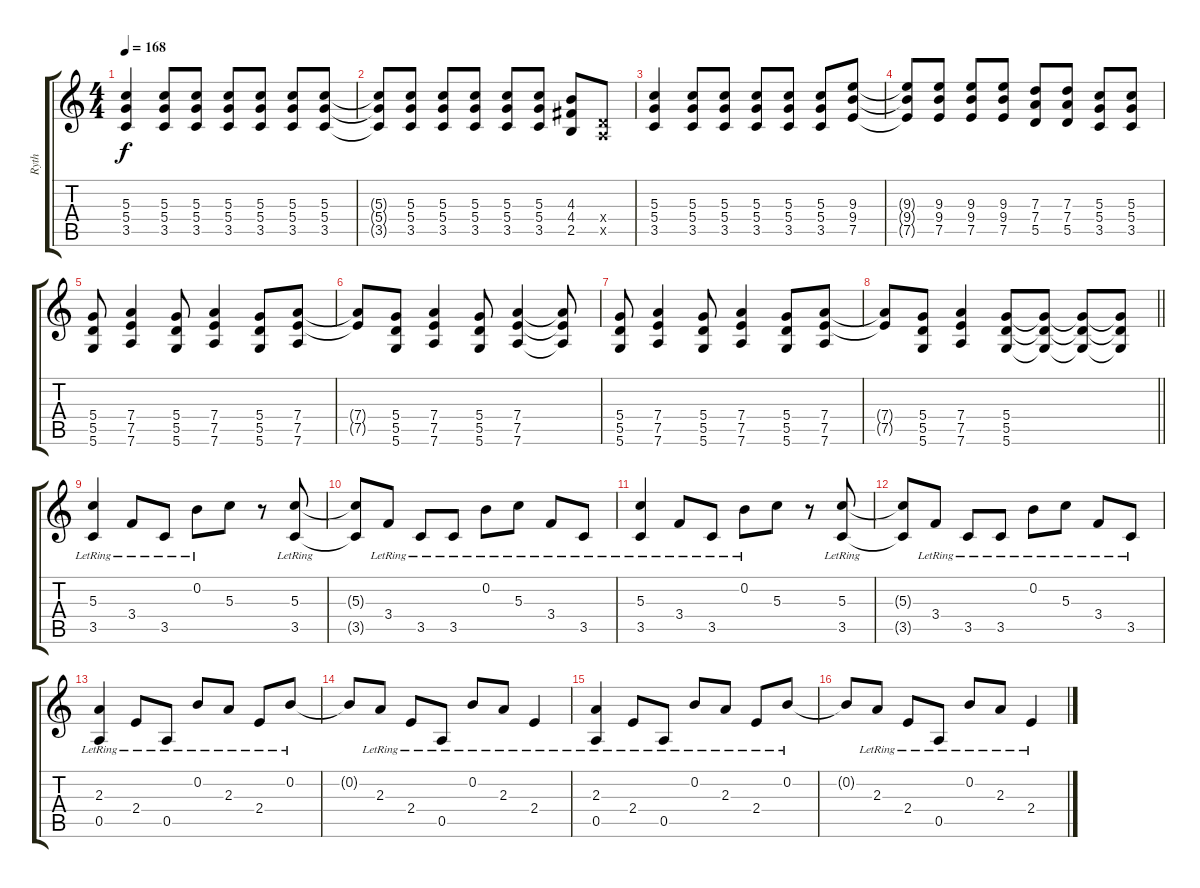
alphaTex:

\track ("Ryth" "Ryth") {instrument electricguitarclean}
\staff {score tabs}
\tuning (E4 B3 G3 D3 A2 D2) {hide}
\ts (4 4)
\tempo 168
\clef g2
\ks c
(5.3 5.4 3.5).4{dy f} (5.3 5.4 3.5).8 (5.3 5.4 3.5).8 (5.3 5.4 3.5).8 (5.3 5.4 3.5).8 (5.3 5.4 3.5).8 (5.3 5.4 3.5).8 |
(5.3{t} 5.4{t} 3.5{t}).8 (5.3 5.4 3.5).8 (5.3 5.4 3.5).8 (5.3 5.4 3.5).8 (5.3 5.4 3.5).8 (5.3 5.4 3.5).8 (4.3 4.4 2.5).8 (0.4{x} 0.5{x}).8 |
(5.3 5.4 3.5).4 (5.3 5.4 3.5).8 (5.3 5.4 3.5).8 (5.3 5.4 3.5).8 (5.3 5.4 3.5).8 (5.3 5.4 3.5).8 (9.3 9.4 7.5).8 |
(9.3{t} 9.4{t} 7.5{t}).8 (9.3 9.4 7.5).8 (9.3 9.4 7.5).8 (9.3 9.4 7.5).8 (7.3 7.4 5.5).8 (7.3 7.4 5.5).8 (5.3 5.4 3.5).8 (5.3 5.4 3.5).8 |
(5.4 5.5 5.6).8 (7.4 7.5 7.6).4 (5.4 5.5 5.6).8 (7.4 7.5 7.6).4 (5.4 5.5 5.6).8 (7.4 7.5 7.6).8 |
(7.4{t} 7.5{t}).8 (5.4 5.5 5.6).8 (7.4 7.5 7.6).4 (5.4 5.5 5.6).8 (7.4 7.5 7.6).4 (7.4{t} 7.5{t} 7.6{t}).8 |
(5.4 5.5 5.6).8 (7.4 7.5 7.6).4 (5.4 5.5 5.6).8 (7.4 7.5 7.6).4 (5.4 5.5 5.6).8 (7.4 7.5 7.6).8 |
\barLineRight lightlight
(7.4{t} 7.5{t}).8 (5.4 5.5 5.6).8 (7.4 7.5 7.6).4 (5.4 5.5 5.6).8 (5.4{t} 5.5{t} 5.6{t}).8 (5.4{t} 5.5{t} 5.6{t}).8 (5.4{t} 5.5{t} 5.6{t}).8 |
\section ("" "")
(5.3{lr} 3.5{lr}).4{instrument electricguitarclean} 3.4{lr}.8 3.5{lr}.8 0.2{lr}.8 5.3.8 r.8 (5.3{lr} 3.5{lr}).8 |
(5.3{t} 3.5{t}).8 3.4{lr}.8 3.5{lr}.8 3.5{lr}.8 0.2{lr}.8 5.3{lr}.8 3.4{lr}.8 3.5{lr}.8 |
(5.3{lr} 3.5{lr}).4 3.4{lr}.8 3.5{lr}.8 0.2{lr}.8 5.3.8 r.8 (5.3{lr} 3.5{lr}).8 |
(5.3{t} 3.5{t}).8 3.4{lr}.8 3.5{lr}.8 3.5{lr}.8 0.2{lr}.8 5.3{lr}.8 3.4{lr}.8 3.5{lr}.8 |
(2.3{lr} 0.5{lr}).4 2.4{lr}.8 0.5{lr}.8 0.2{lr}.8 2.3{lr}.8 2.4{lr}.8 0.2{lr}.8 |
0.2{t}.8 2.3{lr}.8 2.4{lr}.8 0.5{lr}.8 0.2{lr}.8 2.3{lr}.8 2.4{lr}.4 |
(2.3{lr} 0.5{lr}).4 2.4{lr}.8 0.5{lr}.8 0.2{lr}.8 2.3{lr}.8 2.4{lr}.8 0.2{lr}.8 |
0.2{t}.8 2.3{lr}.8 2.4{lr}.8 0.5{lr}.8 0.2{lr}.8 2.3{lr}.8 2.4{lr}.4
